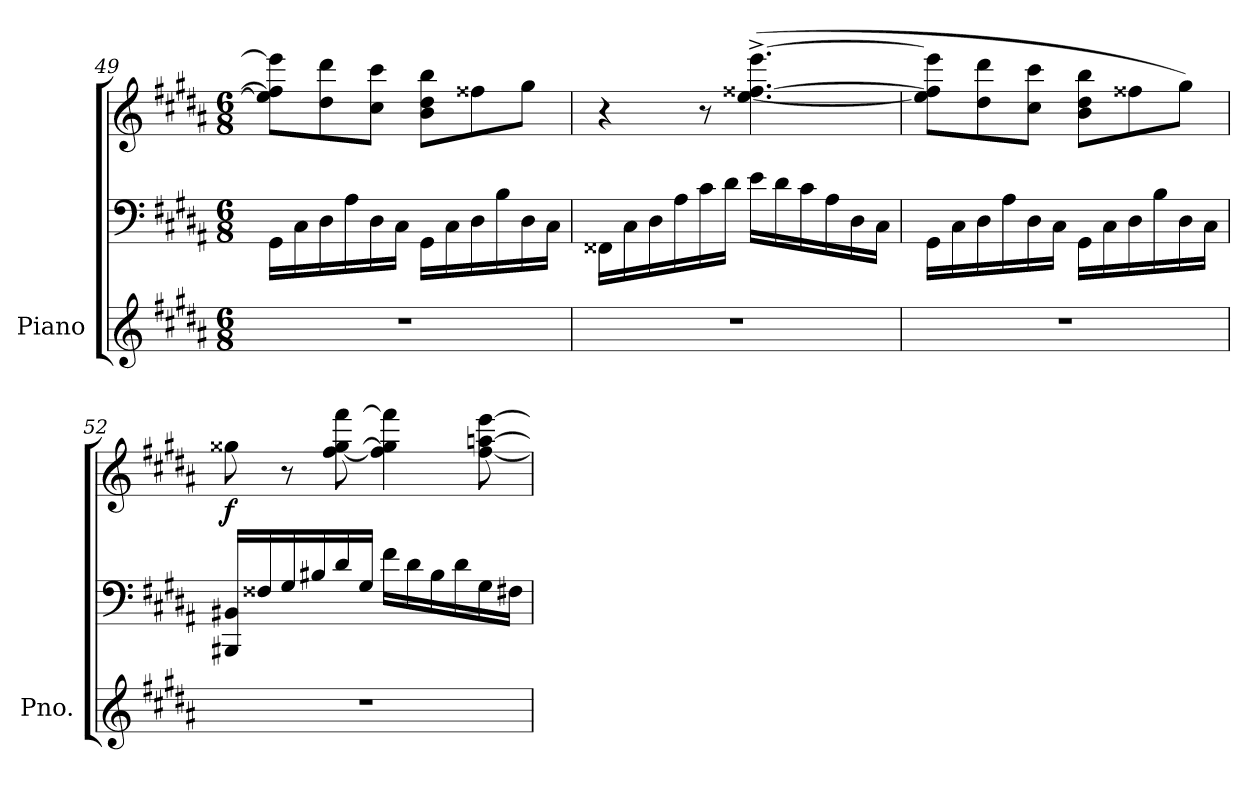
**kern	**kern	**kern	**dynam
*part1	*part1	*part1	*part1
*staff3	*staff2	*staff1	*staff1/2/3
*I"Piano	*	*	*
*I'Pno.	*	*	*
*clefG2	*clefF4	*clefG2	*
*k[f#c#g#d#a#]	*k[f#c#g#d#a#]	*k[f#c#g#d#a#]	*
*M6/8	*M6/8	*M6/8	*
=49	=49	=49	=49
2.r	16GG#\LL	8ee\] 8ff##\] 8eee\]L	.
.	16C#\	.	.
.	16D#\	8dd#\ 8ddd#\	.
.	16A#\	.	.
.	16D#\	8cc#\ 8ccc#\J	.
.	16C#\JJ	.	.
.	16GG#\LL	8b\ 8dd#\ 8bb\L	.
.	16C#\	.	.
.	16D#\	8ff##X\	.
.	16B\	.	.
.	16D#\	8gg#\J	.
.	16C#\JJ	.	.
=50	=50	=50	=50
2.r	16FF##X\LL	4r	.
.	16C#\	.	.
.	16D#\	.	.
.	16A#\	.	.
.	16c#\	8r	.
.	16d#\JJ	.	.
.	16e\LL	(>[4.ee\^ [4.ff##X\^ [4.eee\^	.
.	16d#\	.	.
.	16c#\	.	.
.	16A#\	.	.
.	16D#\	.	.
.	16C#\JJ	.	.
=51	=51	=51	=51
2.r	16GG#\LL	8ee\] 8ff##\] 8eee\]L	.
.	16C#\	.	.
.	16D#\	8dd#\ 8ddd#\	.
.	16A#\	.	.
.	16D#\	8cc#\ 8ccc#\J	.
.	16C#\JJ	.	.
.	16GG#\LL	8b\ 8dd#\ 8bb\L	.
.	16C#\	.	.
.	16D#\	8ff##X\	.
.	16B\	.	.
.	16D#\	8gg#\J)	.
.	16C#\JJ	.	.
!!LO:LB:g=z
=52	=52	=52	=52
!	!	!	!LO:DY:b
2.r	16BBB#X/ 16BB#X/LL	8gg##X\	f
.	16F##X/	.	.
.	16G#/	8r	.
.	16B#X/	.	.
.	16d#/	[8ff#\ [8gg##\ [8fff#\	.
.	16G#/JJ	.	.
.	16f#\LL	4ff#\] 4gg##\] 4fff#\]	.
.	16d#\	.	.
.	16B#\	.	.
.	16d#\	.	.
.	16G#\	[8ff#\ [8aan\ [8eee\	.
.	16F#X\JJ	.	.
=	=	=	=
*-	*-	*-	*-
